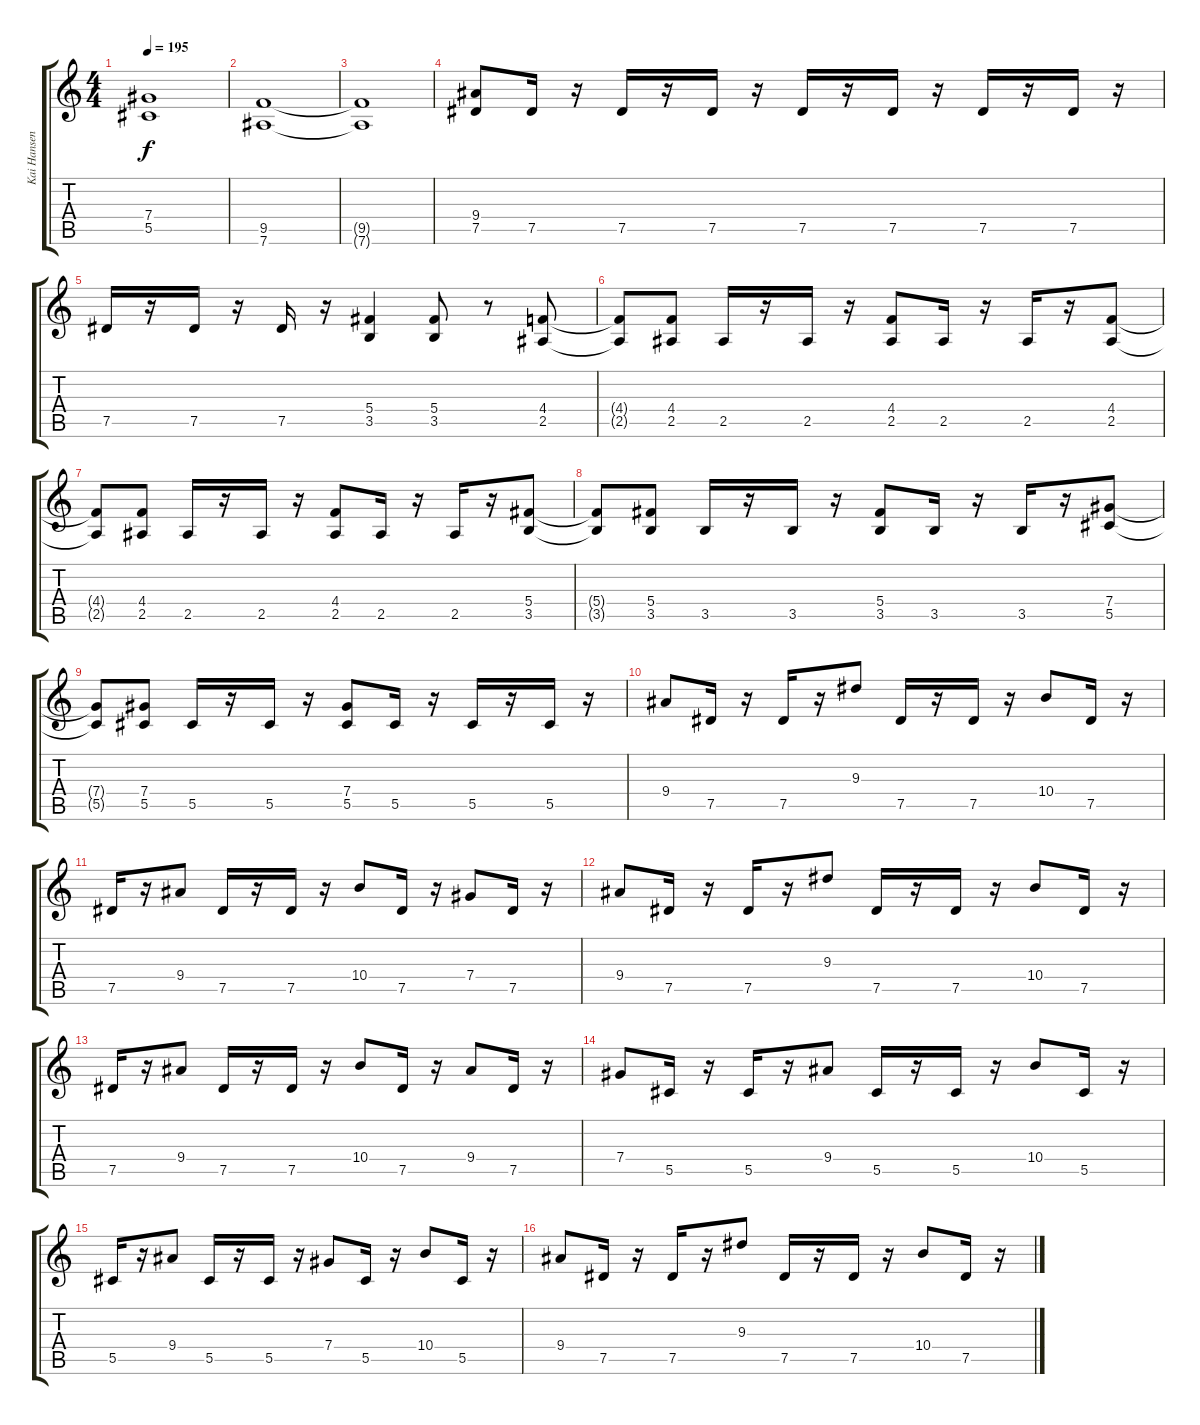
\track ("Kai Hansen" "Kai Hansen") {instrument distortionguitar}
\staff {score tabs}
\tuning (Eb4 Bb3 Gb3 Db3 Ab2 Eb2) {hide}
\ts (4 4)
\tempo 195
\clef g2
\ks c
(7.4{t} 5.5{t}).1{dy f} |
(9.5 7.6).1 |
(9.5{t} 7.6{t}).1 |
(9.4 7.5).8 7.5.16 r.16 7.5.16 r.16 7.5.16 r.16 7.5.16 r.16 7.5.16 r.16 7.5.16 r.16 7.5.16 r.16 |
7.5.16 r.16 7.5.16 r.16 7.5.16 r.16 (5.4 3.5).4 (5.4 3.5).8 r.8 (4.4 2.5).8 |
(4.4{t} 2.5{t}).8 (4.4 2.5).8 2.5.16 r.16 2.5.16 r.16 (4.4 2.5).8 2.5.16 r.16 2.5.16 r.16 (4.4 2.5).8 |
(4.4{t} 2.5{t}).8 (4.4 2.5).8 2.5.16 r.16 2.5.16 r.16 (4.4 2.5).8 2.5.16 r.16 2.5.16 r.16 (5.4 3.5).8 |
(5.4{t} 3.5{t}).8 (5.4 3.5).8 3.5.16 r.16 3.5.16 r.16 (5.4 3.5).8 3.5.16 r.16 3.5.16 r.16 (7.4 5.5).8 |
(7.4{t} 5.5{t}).8 (7.4 5.5).8 5.5.16 r.16 5.5.16 r.16 (7.4 5.5).8 5.5.16 r.16 5.5.16 r.16 5.5.16 r.16 |
9.4.8 7.5.16 r.16 7.5.16 r.16 9.3.8 7.5.16 r.16 7.5.16 r.16 10.4.8 7.5.16 r.16 |
7.5.16 r.16 9.4.8 7.5.16 r.16 7.5.16 r.16 10.4.8 7.5.16 r.16 7.4.8 7.5.16 r.16 |
9.4.8 7.5.16 r.16 7.5.16 r.16 9.3.8 7.5.16 r.16 7.5.16 r.16 10.4.8 7.5.16 r.16 |
7.5.16 r.16 9.4.8 7.5.16 r.16 7.5.16 r.16 10.4.8 7.5.16 r.16 9.4.8 7.5.16 r.16 |
7.4.8 5.5.16 r.16 5.5.16 r.16 9.4.8 5.5.16 r.16 5.5.16 r.16 10.4.8 5.5.16 r.16 |
5.5.16 r.16 9.4.8 5.5.16 r.16 5.5.16 r.16 7.4.8 5.5.16 r.16 10.4.8 5.5.16 r.16 |
9.4.8 7.5.16 r.16 7.5.16 r.16 9.3.8 7.5.16 r.16 7.5.16 r.16 10.4.8 7.5.16 r.16
